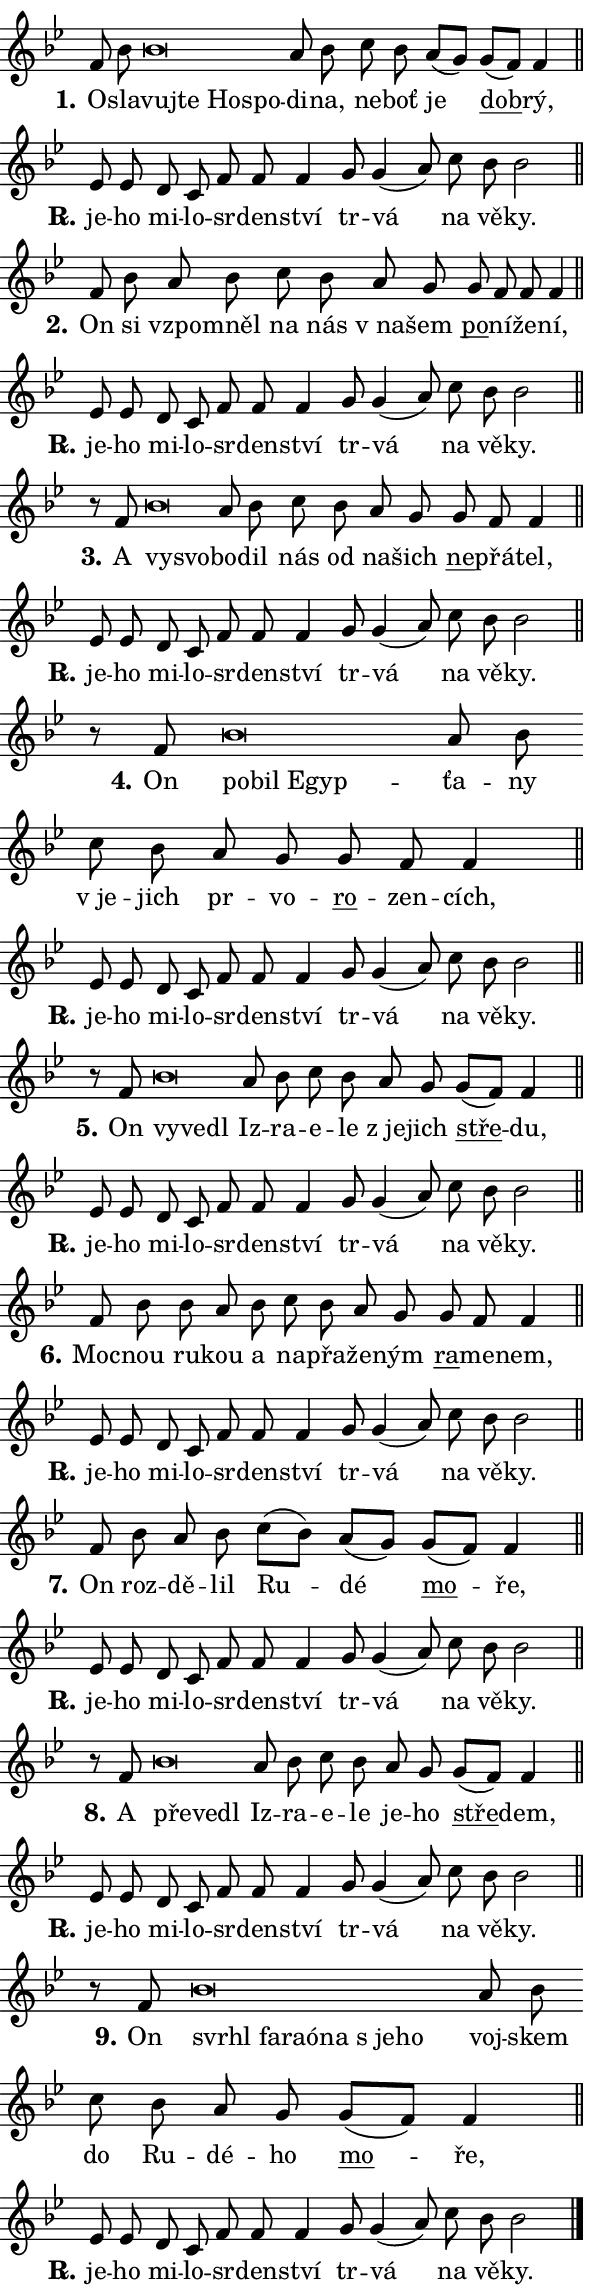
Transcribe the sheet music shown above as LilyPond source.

\version "2.24.0"
\header { tagline = "" }
\paper {
  indent = 0\cm
  top-margin = 0\cm
  right-margin = 0.13\cm % to fit lyric hyphens
  bottom-margin = 0\cm
  left-margin = 0\cm
  paper-width = 10\cm
  page-breaking = #ly:one-page-breaking
  system-system-spacing.basic-distance = #11
  score-system-spacing.basic-distance = #11
  ragged-last = ##f
}


%% Author: Thomas Morley
%% https://lists.gnu.org/archive/html/lilypond-user/2020-05/msg00002.html
#(define (line-position grob)
"Returns position of @var[grob} in current system:
   @code{'start}, if at first time-step
   @code{'end}, if at last time-step
   @code{'middle} otherwise
"
  (let* ((col (ly:item-get-column grob))
         (ln (ly:grob-object col 'left-neighbor))
         (rn (ly:grob-object col 'right-neighbor))
         (col-to-check-left (if (ly:grob? ln) ln col))
         (col-to-check-right (if (ly:grob? rn) rn col))
         (break-dir-left
           (and
             (ly:grob-property col-to-check-left 'non-musical #f)
             (ly:item-break-dir col-to-check-left)))
         (break-dir-right
           (and
             (ly:grob-property col-to-check-right 'non-musical #f)
             (ly:item-break-dir col-to-check-right))))
        (cond ((eqv? 1 break-dir-left) 'start)
              ((eqv? -1 break-dir-right) 'end)
              (else 'middle))))

#(define (tranparent-at-line-position vctor)
  (lambda (grob)
  "Relying on @code{line-position} select the relevant enry from @var{vctor}.
Used to determine transparency,"
    (case (line-position grob)
      ((end) (not (vector-ref vctor 0)))
      ((middle) (not (vector-ref vctor 1)))
      ((start) (not (vector-ref vctor 2))))))

noteHeadBreakVisibility =
#(define-music-function (break-visibility)(vector?)
"Makes @code{NoteHead}s transparent relying on @var{break-visibility}"
#{
  \override NoteHead.transparent =
    #(tranparent-at-line-position break-visibility)
#})

#(define delete-ledgers-for-transparent-note-heads
  (lambda (grob)
    "Reads whether a @code{NoteHead} is transparent.
If so this @code{NoteHead} is removed from @code{'note-heads} from
@var{grob}, which is supposed to be @code{LedgerLineSpanner}.
As a result ledgers are not printed for this @code{NoteHead}"
    (let* ((nhds-array (ly:grob-object grob 'note-heads))
           (nhds-list
             (if (ly:grob-array? nhds-array)
                 (ly:grob-array->list nhds-array)
                 '()))
           ;; Relies on the transparent-property being done before
           ;; Staff.LedgerLineSpanner.after-line-breaking is executed.
           ;; This is fragile ...
           (to-keep
             (remove
               (lambda (nhd)
                 (ly:grob-property nhd 'transparent #f))
               nhds-list)))
      ;; TODO find a better method to iterate over grob-arrays, similiar
      ;; to filter/remove etc for lists
      ;; For now rebuilt from scratch
      (set! (ly:grob-object grob 'note-heads)  '())
      (for-each
        (lambda (nhd)
          (ly:pointer-group-interface::add-grob grob 'note-heads nhd))
        to-keep))))

squashNotes = {
  \override NoteHead.X-extent = #'(-0.2 . 0.2)
  \override NoteHead.Y-extent = #'(-0.75 . 0)
  \override NoteHead.stencil =
    #(lambda (grob)
       (let ((pos (ly:grob-property grob 'staff-position)))
         (begin
           (if (< pos -7) (display "ERROR: Lower brevis then expected\n") (display ""))
           (if (<= pos -6) ly:text-interface::print ly:note-head::print))))
}
unSquashNotes = {
  \revert NoteHead.X-extent
  \revert NoteHead.Y-extent
  \revert NoteHead.stencil
}

hideNotes = \noteHeadBreakVisibility #begin-of-line-visible
unHideNotes = \noteHeadBreakVisibility #all-visible

% work-around for resetting accidentals
% https://lilypond.org/doc/v2.23/Documentation/notation/displaying-rhythms#unmetered-music
cadenzaMeasure = {
  \cadenzaOff
  \partial 1024 s1024
  \cadenzaOn
}

#(define-markup-command (accent layout props text) (markup?)
  "Underline accented syllable"
  (interpret-markup layout props
    #{\markup \override #'(offset . 4.3) \underline { #text }#}))

responsum = \markup \concat {
  "R" \hspace #-1.05 \path #0.1 #'((moveto 0 0.07) (lineto 0.9 0.8)) \hspace #0.05 "."
}

spaceSize = #0.6828661417322834 % exact space size for TeX Gyre Schola

\layout {
  \context {
    \Staff
    \remove "Time_signature_engraver"
    \override LedgerLineSpanner.after-line-breaking = #delete-ledgers-for-transparent-note-heads
  }
  \context {
    \Lyrics {
      \override LyricSpace.minimum-distance = \spaceSize
      \override LyricText.font-name = #"TeX Gyre Schola"
      \override LyricText.font-size = 1
      \override StanzaNumber.font-name = #"TeX Gyre Schola Bold"
      \override StanzaNumber.font-size = 1
    }
  }
  \context {
    \Score 
    \override NoteHead.text =
      #(lambda (grob) 
        (let ((pos (ly:grob-property grob 'staff-position)))
          #{\markup {
            \combine
              \halign #-0.55 \raise #(if (= pos -6) 0 0.5) \override #'(thickness . 2) \draw-line #'(3.2 . 0)
              \musicglyph "noteheads.sM1"
          }#}))
  }
}

% magnetic-lyrics.ily
%
%   written by
%     Jean Abou Samra <jean@abou-samra.fr>
%     Werner Lemberg <wl@gnu.org>
%
%   adapted by
%     Jiri Hon <jiri.hon@gmail.com>
%
% Version 2022-Apr-15

% https://www.mail-archive.com/lilypond-user@gnu.org/msg149350.html

#(define (Left_hyphen_pointer_engraver context)
   "Collect syllable-hyphen-syllable occurrences in lyrics and store
them in properties.  This engraver only looks to the left.  For
example, if the lyrics input is @code{foo -- bar}, it does the
following.

@itemize @bullet
@item
Set the @code{text} property of the @code{LyricHyphen} grob between
@q{foo} and @q{bar} to @code{foo}.

@item
Set the @code{left-hyphen} property of the @code{LyricText} grob with
text @q{foo} to the @code{LyricHyphen} grob between @q{foo} and
@q{bar}.
@end itemize

Use this auxiliary engraver in combination with the
@code{lyric-@/text::@/apply-@/magnetic-@/offset!} hook."
   (let ((hyphen #f)
         (text #f))
     (make-engraver
      (acknowledgers
       ((lyric-syllable-interface engraver grob source-engraver)
        (set! text grob)))
      (end-acknowledgers
       ((lyric-hyphen-interface engraver grob source-engraver)
        ;(when (not (grob::has-interface grob 'lyric-space-interface))
          (set! hyphen grob)));)
      ((stop-translation-timestep engraver)
       (when (and text hyphen)
         (ly:grob-set-object! text 'left-hyphen hyphen))
       (set! text #f)
       (set! hyphen #f)))))

#(define (lyric-text::apply-magnetic-offset! grob)
   "If the space between two syllables is less than the value in
property @code{LyricText@/.details@/.squash-threshold}, move the right
syllable to the left so that it gets concatenated with the left
syllable.

Use this function as a hook for
@code{LyricText@/.after-@/line-@/breaking} if the
@code{Left_@/hyphen_@/pointer_@/engraver} is active."
   (let ((hyphen (ly:grob-object grob 'left-hyphen #f)))
     (when hyphen
       (let ((left-text (ly:spanner-bound hyphen LEFT)))
         (when (grob::has-interface left-text 'lyric-syllable-interface)
           (let* ((common (ly:grob-common-refpoint grob left-text X))
                  (this-x-ext (ly:grob-extent grob common X))
                  (left-x-ext
                   (begin
                     ;; Trigger magnetism for left-text.
                     (ly:grob-property left-text 'after-line-breaking)
                     (ly:grob-extent left-text common X)))
                  ;; `delta` is the gap width between two syllables.
                  (delta (- (interval-start this-x-ext)
                            (interval-end left-x-ext)))
                  (details (ly:grob-property grob 'details))
                  (threshold (assoc-get 'squash-threshold details 0.2)))
             (when (< delta threshold)
               (let* (;; We have to manipulate the input text so that
                      ;; ligatures crossing syllable boundaries are not
                      ;; disabled.  For languages based on the Latin
                      ;; script this is essentially a beautification.
                      ;; However, for non-Western scripts it can be a
                      ;; necessity.
                      (lt (ly:grob-property left-text 'text))
                      (rt (ly:grob-property grob 'text))
                      (is-space (grob::has-interface hyphen 'lyric-space-interface))
                      (space (if is-space " " ""))
                      (extra-delta (if is-space spaceSize 0))
                      ;; Append new syllable.
                      (ltrt-space (if (and (string? lt) (string? rt))
                                (string-append lt space rt)
                                (make-concat-markup (list lt space rt))))
                      ;; Right-align `ltrt` to the right side.
                      (ltrt-space-markup (grob-interpret-markup
                               grob
                               (make-translate-markup
                                (cons (interval-length this-x-ext) 0)
                                (make-right-align-markup ltrt-space)))))
                 (begin
                   ;; Don't print `left-text`.
                   (ly:grob-set-property! left-text 'stencil #f)
                   ;; Set text and stencil (which holds all collected
                   ;; syllables so far) and shift it to the left.
                   (ly:grob-set-property! grob 'text ltrt-space)
                   (ly:grob-set-property! grob 'stencil ltrt-space-markup)
                   (ly:grob-translate-axis! grob (- (- delta extra-delta)) X))))))))))


#(define (lyric-hyphen::displace-bounds-first grob)
   ;; Make very sure this callback isn't triggered too early.
   (let ((left (ly:spanner-bound grob LEFT))
         (right (ly:spanner-bound grob RIGHT)))
     (ly:grob-property left 'after-line-breaking)
     (ly:grob-property right 'after-line-breaking)
     (ly:lyric-hyphen::print grob)))

squashThreshold = #0.4

\layout {
  \context {
    \Lyrics
    \consists #Left_hyphen_pointer_engraver
    \override LyricText.after-line-breaking =
      #lyric-text::apply-magnetic-offset!
    \override LyricHyphen.stencil = #lyric-hyphen::displace-bounds-first
    \override LyricText.details.squash-threshold = \squashThreshold
    \override LyricHyphen.minimum-distance = 0
    \override LyricHyphen.minimum-length = \squashThreshold
  }
}

squashText = \override LyricText.details.squash-threshold = 9999
unSquashText = \override LyricText.details.squash-threshold = \squashThreshold

leftText = \override LyricText.self-alignment-X = #LEFT
unLeftText = \revert LyricText.self-alignment-X

starOffset = #(lambda (grob) 
                (let ((x_offset (ly:self-alignment-interface::aligned-on-x-parent grob)))
                  (if (= x_offset 0) 0 (+ x_offset 1.2))))

star = #(define-music-function (syllable)(string?)
"Append star separator at the end of a syllable"
#{
  \once \override LyricText.X-offset = #starOffset
  \lyricmode { \markup {
    #syllable
    \override #'((font-name . "TeX Gyre Schola Bold")) \hspace #0.2 \lower #0.65 \larger "*"
  } }
#})

starAccent = #(define-music-function (syllable)(string?)
"Append star separator at the end of a syllable and make accent"
#{
  \once \override LyricText.X-offset = #starOffset
  \lyricmode { \markup {
    \accent #syllable
    \override #'((font-name . "TeX Gyre Schola Bold")) \hspace #0.2 \lower #0.65 \larger "*"
  } }
#})

breath = #(define-music-function (syllable)(string?)
"Append breathing indicator at the end of a syllable"
#{
  \lyricmode { \markup { #syllable "+" } }
#})

optionalBreath = #(define-music-function (syllable)(string?)
"Append optional breathing indicator at the end of a syllable"
#{
  \lyricmode { \markup { #syllable "(+)" } }
#})


\score {
    <<
        \new Voice = "melody" { \cadenzaOn \key bes \major \relative { f'8 bes \bar "" \squashNotes bes\breve*1/16 \hideNotes \breve*1/16 \bar "" \breve*1/16 \breve*1/16 \bar "" \unHideNotes \unSquashNotes a8 bes \bar "" c bes \bar "" a[( g)] \bar "" g[( f)] f4 \cadenzaMeasure \bar "||" \break } }
        \new Lyrics \lyricsto "melody" { \lyricmode { \set stanza = "1."
O -- sla -- \leftText vuj -- \squashText te Ho -- spo -- \unLeftText \unSquashText di -- na, ne -- boť je \markup \accent dob -- rý, } }
    >>
    \layout {}
}

\score {
    <<
        \new Voice = "melody" { \cadenzaOn \key bes \major \relative { es'8 es d c \bar "" f f f4 \bar "" g8 g4( a8)] \bar "" c bes bes2 \cadenzaMeasure \bar "||" \break } }
        \new Lyrics \lyricsto "melody" { \lyricmode { \set stanza = \responsum
je -- ho mi -- lo -- sr -- den -- ství tr -- vá na vě -- ky. } }
    >>
    \layout {}
}

\score {
    <<
        \new Voice = "melody" { \cadenzaOn \key bes \major \relative { f'8 bes8 a8 bes \bar "" c bes \bar "" a g \bar "" g f f f4 \cadenzaMeasure \bar "||" \break } }
        \new Lyrics \lyricsto "melody" { \lyricmode { \set stanza = "2."
On si vzpo -- mněl na nás "v na" -- šem \markup \accent po -- ní -- že -- ní, } }
    >>
    \layout {}
}

\score {
    <<
        \new Voice = "melody" { \cadenzaOn \key bes \major \relative { es'8 es d c \bar "" f f f4 \bar "" g8 g4( a8)] \bar "" c bes bes2 \cadenzaMeasure \bar "||" \break } }
        \new Lyrics \lyricsto "melody" { \lyricmode { \set stanza = \responsum
je -- ho mi -- lo -- sr -- den -- ství tr -- vá na vě -- ky. } }
    >>
    \layout {}
}

\score {
    <<
        \new Voice = "melody" { \cadenzaOn \key bes \major \relative { r8 f' \squashNotes bes\breve*1/16 \hideNotes \breve*1/16 \bar "" \unHideNotes \unSquashNotes a8 bes \bar "" c bes \bar "" a g \bar "" g f f4 \cadenzaMeasure \bar "||" \break } }
        \new Lyrics \lyricsto "melody" { \lyricmode { \set stanza = "3."
A \leftText vy -- \squashText svo -- \unLeftText \unSquashText bo -- dil nás od na -- šich \markup \accent ne -- přá -- tel, } }
    >>
    \layout {}
}

\score {
    <<
        \new Voice = "melody" { \cadenzaOn \key bes \major \relative { es'8 es d c \bar "" f f f4 \bar "" g8 g4( a8)] \bar "" c bes bes2 \cadenzaMeasure \bar "||" \break } }
        \new Lyrics \lyricsto "melody" { \lyricmode { \set stanza = \responsum
je -- ho mi -- lo -- sr -- den -- ství tr -- vá na vě -- ky. } }
    >>
    \layout {}
}

\score {
    <<
        \new Voice = "melody" { \cadenzaOn \key bes \major \relative { r8 f' \squashNotes bes\breve*1/16 \hideNotes \breve*1/16 \bar "" \breve*1/16 \breve*1/16 \bar "" \unHideNotes \unSquashNotes a8 bes \bar "" c bes \bar "" a g \bar "" g f f4 \cadenzaMeasure \bar "||" \break } }
        \new Lyrics \lyricsto "melody" { \lyricmode { \set stanza = "4."
On \leftText po -- \squashText bil E -- gyp -- \unLeftText \unSquashText ťa -- ny "v je" -- jich pr -- vo -- \markup \accent ro -- zen -- cích, } }
    >>
    \layout {}
}

\score {
    <<
        \new Voice = "melody" { \cadenzaOn \key bes \major \relative { es'8 es d c \bar "" f f f4 \bar "" g8 g4( a8)] \bar "" c bes bes2 \cadenzaMeasure \bar "||" \break } }
        \new Lyrics \lyricsto "melody" { \lyricmode { \set stanza = \responsum
je -- ho mi -- lo -- sr -- den -- ství tr -- vá na vě -- ky. } }
    >>
    \layout {}
}

\score {
    <<
        \new Voice = "melody" { \cadenzaOn \key bes \major \relative { r8 f' \squashNotes bes\breve*1/16 \hideNotes \breve*1/16 \breve*1/16 \bar "" \unHideNotes \unSquashNotes a8 bes \bar "" c bes \bar "" a g \bar "" g[( f)] f4 \cadenzaMeasure \bar "||" \break } }
        \new Lyrics \lyricsto "melody" { \lyricmode { \set stanza = "5."
On \leftText vy -- \squashText ve -- dl \unLeftText \unSquashText Iz -- ra -- e -- le "z je" -- jich \markup \accent stře -- du, } }
    >>
    \layout {}
}

\score {
    <<
        \new Voice = "melody" { \cadenzaOn \key bes \major \relative { es'8 es d c \bar "" f f f4 \bar "" g8 g4( a8)] \bar "" c bes bes2 \cadenzaMeasure \bar "||" \break } }
        \new Lyrics \lyricsto "melody" { \lyricmode { \set stanza = \responsum
je -- ho mi -- lo -- sr -- den -- ství tr -- vá na vě -- ky. } }
    >>
    \layout {}
}

\score {
    <<
        \new Voice = "melody" { \cadenzaOn \key bes \major \relative { f'8 bes \bar "" bes a8 bes \bar "" c bes \bar "" a g \bar "" g f f4 \cadenzaMeasure \bar "||" \break } }
        \new Lyrics \lyricsto "melody" { \lyricmode { \set stanza = "6."
Moc -- nou ru -- kou a na -- přa -- že -- ným \markup \accent ra -- me -- nem, } }
    >>
    \layout {}
}

\score {
    <<
        \new Voice = "melody" { \cadenzaOn \key bes \major \relative { es'8 es d c \bar "" f f f4 \bar "" g8 g4( a8)] \bar "" c bes bes2 \cadenzaMeasure \bar "||" \break } }
        \new Lyrics \lyricsto "melody" { \lyricmode { \set stanza = \responsum
je -- ho mi -- lo -- sr -- den -- ství tr -- vá na vě -- ky. } }
    >>
    \layout {}
}

\score {
    <<
        \new Voice = "melody" { \cadenzaOn \key bes \major \relative { f'8 bes a8 bes \bar "" c[( bes)] \bar "" a[( g)] \bar "" g[( f)] f4 \cadenzaMeasure \bar "||" \break } }
        \new Lyrics \lyricsto "melody" { \lyricmode { \set stanza = "7."
On roz -- dě -- lil Ru -- dé \markup \accent mo -- ře, } }
    >>
    \layout {}
}

\score {
    <<
        \new Voice = "melody" { \cadenzaOn \key bes \major \relative { es'8 es d c \bar "" f f f4 \bar "" g8 g4( a8)] \bar "" c bes bes2 \cadenzaMeasure \bar "||" \break } }
        \new Lyrics \lyricsto "melody" { \lyricmode { \set stanza = \responsum
je -- ho mi -- lo -- sr -- den -- ství tr -- vá na vě -- ky. } }
    >>
    \layout {}
}

\score {
    <<
        \new Voice = "melody" { \cadenzaOn \key bes \major \relative { r8 f'8 \squashNotes bes\breve*1/16 \hideNotes \breve*1/16 \breve*1/16 \bar "" \unHideNotes \unSquashNotes a8 bes \bar "" c bes \bar "" a g \bar "" g[( f)] f4 \cadenzaMeasure \bar "||" \break } }
        \new Lyrics \lyricsto "melody" { \lyricmode { \set stanza = "8."
A \leftText pře -- \squashText ve -- dl \unLeftText \unSquashText Iz -- ra -- e -- le je -- ho \markup \accent stře -- dem, } }
    >>
    \layout {}
}

\score {
    <<
        \new Voice = "melody" { \cadenzaOn \key bes \major \relative { es'8 es d c \bar "" f f f4 \bar "" g8 g4( a8)] \bar "" c bes bes2 \cadenzaMeasure \bar "||" \break } }
        \new Lyrics \lyricsto "melody" { \lyricmode { \set stanza = \responsum
je -- ho mi -- lo -- sr -- den -- ství tr -- vá na vě -- ky. } }
    >>
    \layout {}
}

\score {
    <<
        \new Voice = "melody" { \cadenzaOn \key bes \major \relative { r8 f' \squashNotes bes\breve*1/16 \hideNotes \breve*1/16 \bar "" \breve*1/16 \bar "" \breve*1/16 \bar "" \breve*1/16 \bar "" \breve*1/16 \breve*1/16 \bar "" \unHideNotes \unSquashNotes a8 bes \bar "" c bes \bar "" a g \bar "" g[( f)] f4 \cadenzaMeasure \bar "||" \break } }
        \new Lyrics \lyricsto "melody" { \lyricmode { \set stanza = "9."
On \leftText svr -- \squashText hl fa -- raó -- na "s je" -- ho \unLeftText \unSquashText voj -- skem do Ru -- dé -- ho \markup \accent mo -- ře, } }
    >>
    \layout {}
}

\score {
    <<
        \new Voice = "melody" { \cadenzaOn \key bes \major \relative { es'8 es d c \bar "" f f f4 \bar "" g8 g4( a8)] \bar "" c bes bes2 \cadenzaMeasure \bar "||" \break } \bar "|." }
        \new Lyrics \lyricsto "melody" { \lyricmode { \set stanza = \responsum
je -- ho mi -- lo -- sr -- den -- ství tr -- vá na vě -- ky. } }
    >>
    \layout {}
}
